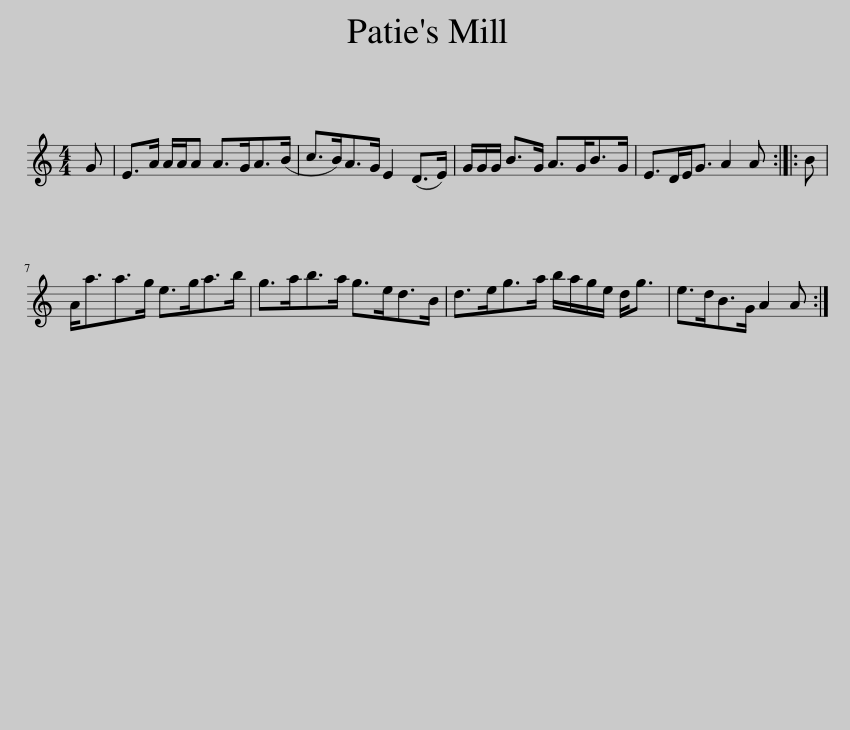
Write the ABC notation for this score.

X:1
L:1/8
M:4/4
I:linebreak $
K:C
V:1 treble
V:1
 G | E>A A/A/A A>GA>(B | c>B)A>G E2 (D>E) | G/G/G/ B>G A>GB>G | E>DE<G A2 A :: %5
 B |$ A<aa>g e>ga>b | g>ab>a g>ed>B | d>eg>a b/a/g/e/ d<g | e>dB>G A2 A :| %10
